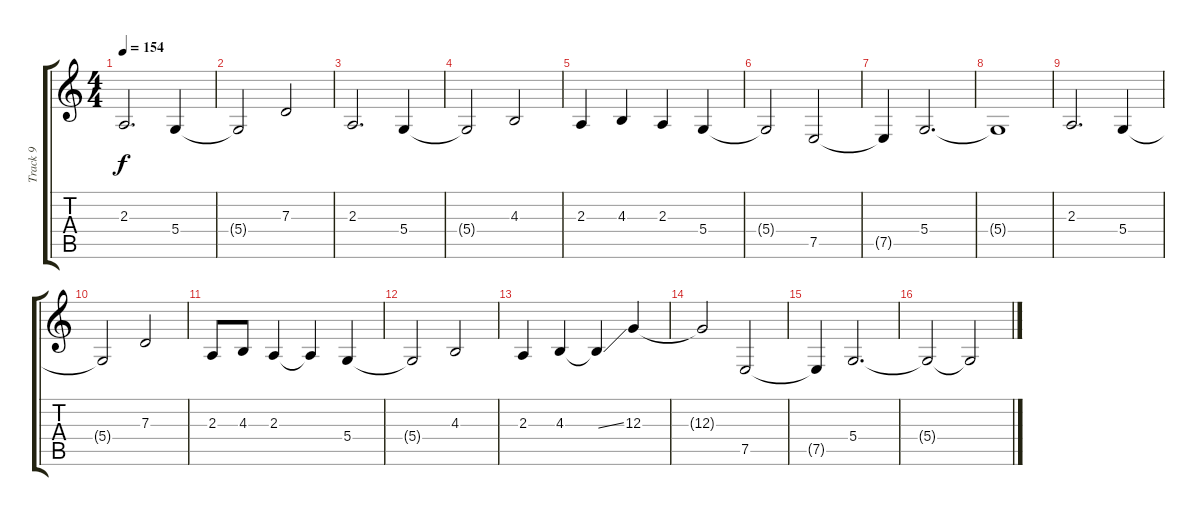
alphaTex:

\track ("Track 9" "Track 9") {instrument trombone}
\staff {score tabs}
\tuning (E4 B3 G3 D3 A2 E2) {hide}
\ts (4 4)
\tempo 154
\clef g2
\ks c
2.3.2{d dy f} 5.4.4 |
5.4{t}.2 7.3.2 |
2.3.2{d} 5.4.4 |
5.4{t}.2 4.3.2 |
2.3.4 4.3.4 2.3.4 5.4.4 |
5.4{t}.2 7.5.2 |
7.5{t}.4 5.4.2{d} |
5.4{t}.1 |
2.3.2{d} 5.4.4 |
5.4{t}.2 7.3.2 |
2.3.8 4.3.8 2.3.4 2.3{t}.4 5.4.4 |
5.4{t}.2 4.3.2 |
2.3.4 4.3.4 4.3{ss t}.4 12.3.4 |
12.3{t}.2 7.5.2 |
7.5{t}.4 5.4.2{d} |
5.4{t}.2 5.4{t}.2
